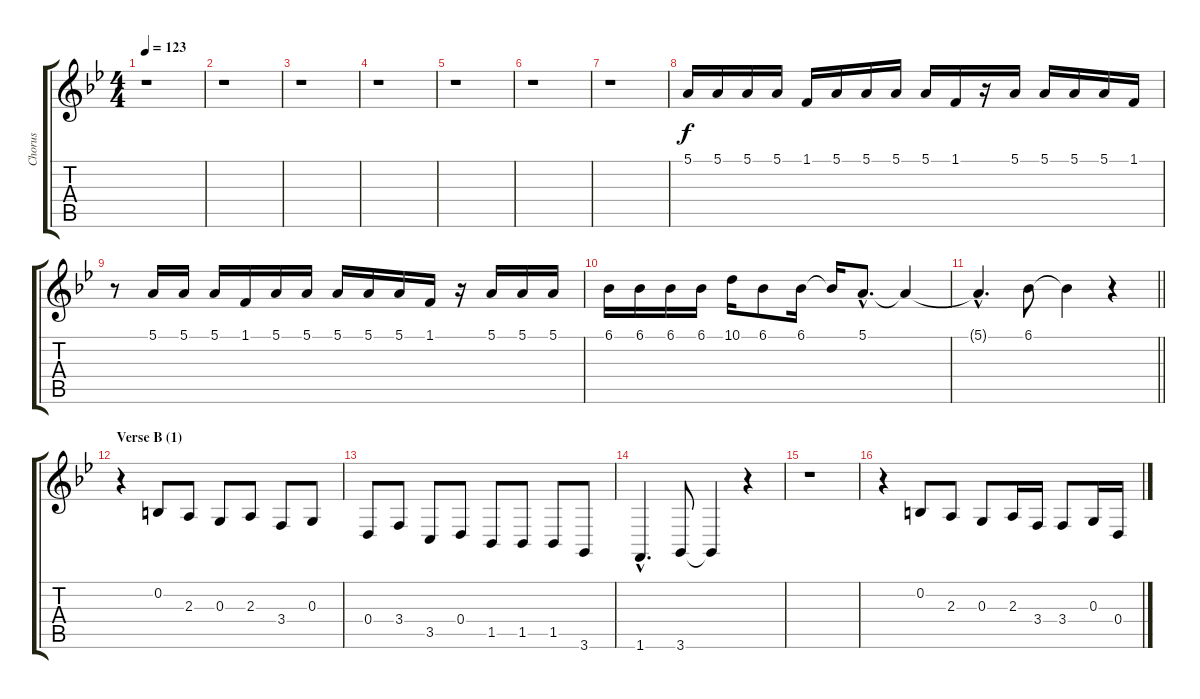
\track ("Chorus" "Chorus") {instrument sopranosax}
\staff {score tabs}
\tuning (E4 B3 G3 D3 A2 E2) {hide}
\ts (4 4)
\tempo 123
\clef g2
\ks gminor
r.1{dy f} |
r.1 |
r.1 |
r.1 |
r.1 |
r.1 |
r.1 |
5.1.16 5.1.16 5.1.16 5.1.16 1.1.16 5.1.16 5.1.16 5.1.16 5.1.16 1.1.16 r.16 5.1.16 5.1.16 5.1.16 5.1.16 1.1.16 |
r.8 5.1.16 5.1.16 5.1.16 1.1.16 5.1.16 5.1.16 5.1.16 5.1.16 5.1.16 1.1.16 r.16 5.1.16 5.1.16 5.1.16 |
6.1.16 6.1.16 6.1.16 6.1.16 10.1.16 6.1.8 6.1.16 6.1{t}.16 5.1{hac}.8{d} 5.1{t}.4 |
\barLineRight lightlight
5.1{hac t}.4{d} 6.1.8 6.1{t}.4 r.4 |
\section ("" "Verse B (1)")
r.4 0.2.8 2.3.8 0.3.8 2.3.8 3.4.8 0.3.8 |
0.4.8 3.4.8 3.5.8 0.4.8 1.5.8 1.5.8 1.5.8 3.6.8 |
1.6{hac}.4{d} 3.6.8 3.6{t}.4 r.4 |
r.1 |
r.4 0.2.8 2.3.8 0.3.8 2.3.16 3.4.16 3.4.8 0.3.16 0.4.16
